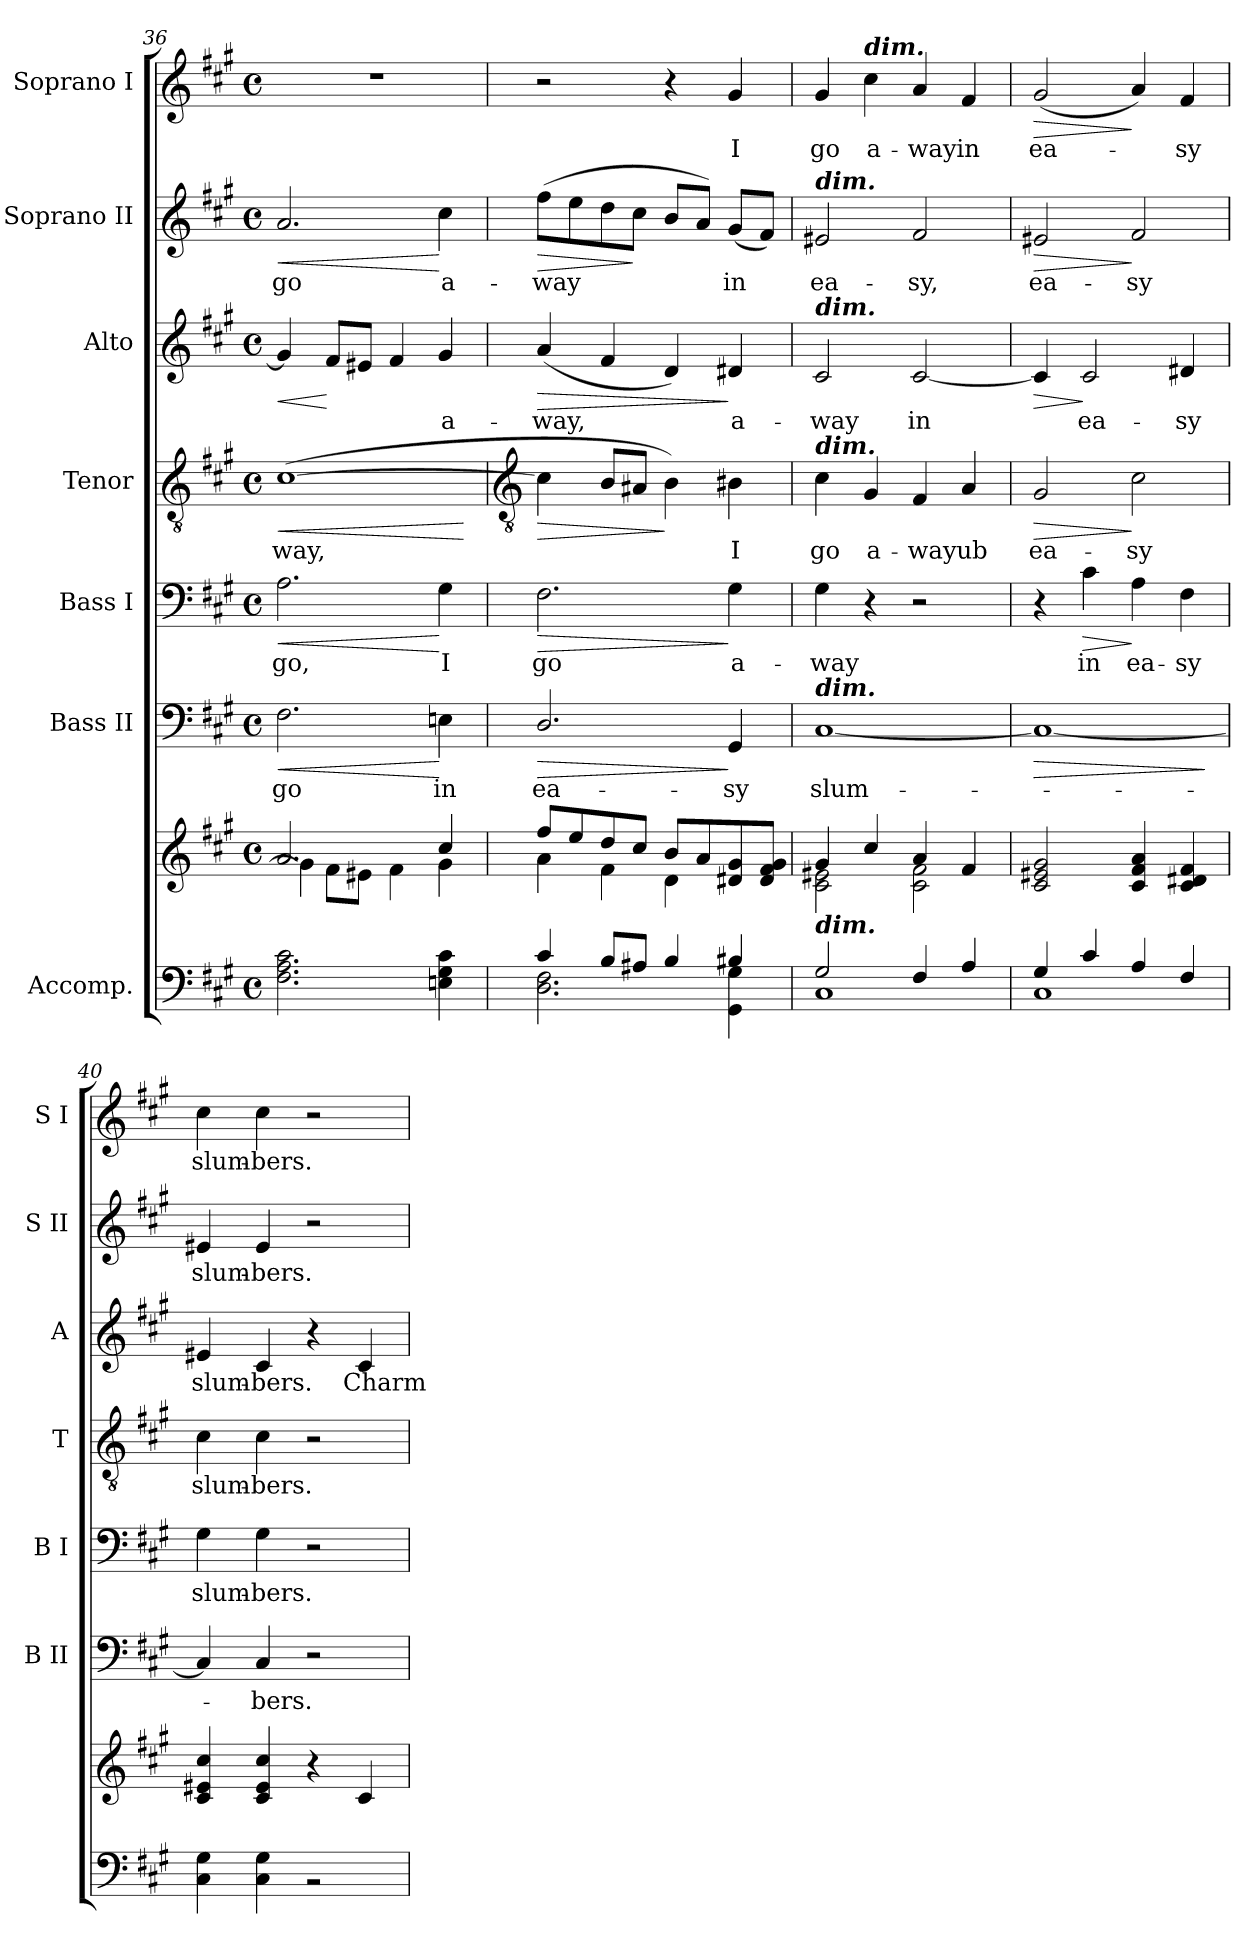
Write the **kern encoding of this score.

**kern	**kern	**kern	**text	**dynam	**kern	**text	**dynam	**kern	**text	**dynam	**kern	**text	**dynam	**kern	**text	**dynam	**kern	**text	**dynam
*part7	*part7	*part6	*part6	*part6	*part5	*part5	*part5	*part4	*part4	*part4	*part3	*part3	*part3	*part2	*part2	*part2	*part1	*part1	*part1
*staff8	*staff7	*staff6	*staff6	*staff6	*staff5	*staff5	*staff5	*staff4	*staff4	*staff4	*staff3	*staff3	*staff3	*staff2	*staff2	*staff2	*staff1	*staff1	*staff1
*I"Accomp.	*	*I"Bass II	*	*	*I"Bass I	*	*	*I"Tenor	*	*	*I"Alto	*	*	*I"Soprano II	*	*	*I"Soprano I	*	*
*	*	*I'B II	*	*	*I'B I	*	*	*I'T	*	*	*I'A	*	*	*I'S II	*	*	*I'S I	*	*
*clefF4	*clefG2	*clefF4	*	*	*clefF4	*	*	*clefGv2	*	*	*clefG2	*	*	*clefG2	*	*	*clefG2	*	*
*k[f#c#g#]	*k[f#c#g#]	*k[f#c#g#]	*	*	*k[f#c#g#]	*	*	*k[f#c#g#]	*	*	*k[f#c#g#]	*	*	*k[f#c#g#]	*	*	*k[f#c#g#]	*	*
*A:	*A:	*A:	*	*	*A:	*	*	*A:	*	*	*A:	*	*	*A:	*	*	*A:	*	*
*M4/4	*M4/4	*M4/4	*	*	*M4/4	*	*	*M4/4	*	*	*M4/4	*	*	*M4/4	*	*	*M4/4	*	*
*met(c)	*met(c)	*met(c)	*	*	*met(c)	*	*	*met(c)	*	*	*met(c)	*	*	*met(c)	*	*	*met(c)	*	*
=36	=36	=36	=36	=36	=36	=36	=36	=36	=36	=36	=36	=36	=36	=36	=36	=36	=36	=36	=36
*^	*^	*	*	*	*	*	*	*	*	*	*	*	*	*	*	*	*	*	*
!	!	!	!	!	!LO:LY:b	!LO:HP:b	!	!LO:LY:b	!LO:HP:b	!	!LO:LY:b	!LO:HP:b	!	!	!LO:HP:b	!	!LO:LY:b	!LO:HP:b	!	!	!
1ryy	2.F#\ 2.A\ 2.c#\	2.a/	4g#\]	2.F#	go	<	2.A	go,	<	(>[1c#	-way,	<	4g#]	.	<	2.a	go	<	1r	.	.
.	.	.	8f#\L	.	.	.	.	.	.	.	.	.	8f#L	.	[	.	.	.	.	.	.
.	.	.	8e#X\J	.	.	.	.	.	.	.	.	.	8e#XJ	.	.	.	.	.	.	.	.
.	.	.	4f#\	.	.	.	.	.	.	.	.	.	4f#	.	.	.	.	.	.	.	.
!	!	!	!	!	!LO:LY:b	!	!	!LO:LY:b	!	!	!	!	!	!LO:LY:b	!	!	!LO:LY:b	!	!	!	!
.	4En\ 4G#\ 4c#\	4cc#/	4g#\	4En	in	[	4G#	I	[	.	.	.	4g#	a-	.	4cc#	a-	[	.	.	.
*v	*v	*	*	*	*	*	*	*	*	*	*	*	*	*	*	*	*	*	*	*	*
*	*v	*v	*	*	*	*	*	*	*	*	*	*	*	*	*	*	*	*	*	*
.	.	.	.	.	.	.	.	.	.	[	.	.	.	.	.	.	.	.	.
!!LO:LB:g=z
=37	=37	=37	=37	=37	=37	=37	=37	=37	=37	=37	=37	=37	=37	=37	=37	=37	=37	=37	=37
*	*	*	*	*	*	*	*	*clefGv2	*	*	*	*	*	*	*	*	*	*	*
*^	*^	*	*	*	*	*	*	*	*	*	*	*	*	*	*	*	*	*	*
!	!	!	!	!	!LO:LY:b	!LO:HP:b	!	!LO:LY:b	!LO:HP:b	!	!	!LO:HP:b	!	!LO:LY:b	!LO:HP:b	!	!LO:LY:b	!LO:HP:b	!	!	!
4c#/	2.D\ 2.F#\	8ff#/L	4a\	2.D/	ea-	>	2.F#	go	>	4c#]	.	>	(<4a	-way,	>	(>8ff#L	-way	>	2r	.	.
.	.	8ee/	.	.	.	.	.	.	.	.	.	.	.	.	.	8ee	.	.	.	.	.
8B/L	.	8dd/	4f#\	.	.	.	.	.	.	8BL	.	.	4f#	.	.	8dd	.	.	.	.	.
8A#X/J	.	8cc#/J	.	.	.	.	.	.	.	8A#XJ	.	.	.	.	.	8cc#J	.	]	.	.	.
4B/	.	8b/L	4d\	.	.	.	.	.	.	4B)	.	]	4d)	.	.	8bL	.	.	4r	.	.
.	.	8a/	.	.	.	.	.	.	.	.	.	.	.	.	.	8aJ)	.	.	.	.	.
!	!	!	!	!	!LO:LY:b	!	!	!LO:LY:b	!	!	!LO:LY:b	!	!	!LO:LY:b	!	!	!LO:LY:b	!	!	!LO:LY:b	!
4B#X/	4GG#\ 4G#\	8d#X/ 8g#/	4ryy	4GG#	-sy	]	4G#	a-	]	4B#X	I	.	4d#X	a-	]	(<8g#L	in	.	4g#	I	.
.	.	8d#/ 8f#/ 8g#/J	.	.	.	.	.	.	.	.	.	.	.	.	.	8f#J)	.	.	.	.	.
=38	=38	=38	=38	=38	=38	=38	=38	=38	=38	=38	=38	=38	=38	=38	=38	=38	=38	=38	=38	=38	=38
!	!	!	!	!	!	!	!	!	!	!	!	!	!	!	!	!LO:TX:a:Bi:t=dim.	!	!	!	!	!
!	!	!	!	!	!	!	!	!	!	!	!	!	!LO:TX:a:Bi:t=dim.	!	!	!	!	!	!	!	!
!	!	!	!	!	!	!	!	!	!	!LO:TX:a:Bi:t=dim.	!	!	!	!	!	!	!	!	!	!	!
!	!	!	!	!LO:TX:a:Bi:t=dim.	!	!	!	!	!	!	!	!	!	!	!	!	!	!	!	!	!
!	!	!LO:TX:b:Bi:t=dim.	!	!	!	!	!	!	!	!	!	!	!	!	!	!	!	!	!	!	!
!	!	!	!	!	!LO:LY:b	!	!	!LO:LY:b	!	!	!LO:LY:b	!	!	!LO:LY:b	!	!	!LO:LY:b	!	!	!LO:LY:b	!
2G#/	1C#\	4g#/	2c#\ 2e#X\	[1C#	slum-	.	4G#	-way	.	4c#	go	.	2c#	-way	.	2e#X	ea-	.	4g#	go	.
!	!	!	!	!	!	!	!	!	!	!	!	!	!	!	!	!	!	!	!LO:TX:a:Bi:t=dim.	!	!
!	!	!	!	!	!	!	!	!	!	!	!LO:LY:b	!	!	!	!	!	!	!	!	!LO:LY:b	!
.	.	4cc#/	.	.	.	.	4r	.	.	4G#	a-	.	.	.	.	.	.	.	4cc#	a-	.
!	!	!	!	!	!	!	!	!	!	!	!LO:LY:b	!	!	!LO:LY:b	!	!	!LO:LY:b	!	!	!LO:LY:b	!
4F#/	.	4a/	2c#\ 2f#\	.	.	.	2r	.	.	4F#	-way	.	[2c#	in	.	2f#	-sy,	.	4a	-way	.
!	!	!	!	!	!	!	!	!	!	!	!LO:LY:b	!	!	!	!	!	!	!	!	!LO:LY:b	!
4A/	.	4f#/	.	.	.	.	.	.	.	4A	ub	.	.	.	.	.	.	.	4f#	in	.
*	*	*v	*v	*	*	*	*	*	*	*	*	*	*	*	*	*	*	*	*	*	*
=39	=39	=39	=39	=39	=39	=39	=39	=39	=39	=39	=39	=39	=39	=39	=39	=39	=39	=39	=39	=39
!	!	!	!	!	!LO:HP:b	!	!	!	!	!LO:LY:b	!LO:HP:b	!	!	!LO:HP:b	!	!LO:LY:b	!LO:HP:b	!	!LO:LY:b	!LO:HP:b
4G#/	1C#\	2c#/ 2e#X/ 2g#/	1C#_	.	>	4r	.	.	2G#	ea-	>	4c#]	.	>	2e#X	ea-	>	(<2g#	ea-	>
!	!	!	!	!	!	!	!LO:LY:b	!LO:HP:b	!	!	!	!	!LO:LY:b	!	!	!	!	!	!	!
4c#/	.	.	.	.	.	4c#	in	>	.	.	.	2c#	ea-	]	.	.	.	.	.	.
!	!	!	!	!	!	!	!LO:LY:b	!	!	!LO:LY:b	!	!	!	!	!	!LO:LY:b	!	!	!	!
4A/	.	4c#/ 4f#/ 4a/	.	.	.	4A	ea-	]	2c#	-sy	]	.	.	.	2f#	-sy	]	4a)	.	]
!	!	!	!	!	!	!	!LO:LY:b	!	!	!	!	!	!LO:LY:b	!	!	!	!	!	!LO:LY:b	!
4F#/	.	4c#/ 4d#X/ 4f#/	.	.	.	4F#	-sy	.	.	.	.	4d#X	-sy	.	.	.	.	4f#	sy	.
*v	*v	*	*	*	*	*	*	*	*	*	*	*	*	*	*	*	*	*	*	*
.	.	.	.	]	.	.	.	.	.	.	.	.	.	.	.	.	.	.	.
=40	=40	=40	=40	=40	=40	=40	=40	=40	=40	=40	=40	=40	=40	=40	=40	=40	=40	=40	=40
*^	*	*	*	*	*	*	*	*	*	*	*	*	*	*	*	*	*	*	*
!	!	!	!	!	!	!	!LO:LY:b	!	!	!LO:LY:b	!	!	!LO:LY:b	!	!	!LO:LY:b	!	!	!LO:LY:b	!
1ryy	4C#\ 4G#\	4c#/ 4e#X/ 4cc#/	4C#]	.	.	4G#	slum-	.	4c#	slum-	.	4e#X	slum-	.	4e#X	slum-	.	4cc#	slum-	.
!	!	!	!	!LO:LY:b	!	!	!LO:LY:b	!	!	!LO:LY:b	!	!	!LO:LY:b	!	!	!LO:LY:b	!	!	!LO:LY:b	!
.	4C#\ 4G#\	4c#/ 4e#/ 4cc#/	4C#	bers.	.	4G#	-bers.	.	4c#	-bers.	.	4c#	-bers.	.	4e#	-bers.	.	4cc#	-bers.	.
.	2r	4r	2r	.	.	2r	.	.	2r	.	.	4r	.	.	2r	.	.	2r	.	.
!	!	!	!	!	!	!	!	!	!	!	!	!	!LO:LY:b	!	!	!	!	!	!	!
.	.	4c#/	.	.	.	.	.	.	.	.	.	4c#	Charm	.	.	.	.	.	.	.
*v	*v	*	*	*	*	*	*	*	*	*	*	*	*	*	*	*	*	*	*	*
=	=	=	=	=	=	=	=	=	=	=	=	=	=	=	=	=	=	=	=
*-	*-	*-	*-	*-	*-	*-	*-	*-	*-	*-	*-	*-	*-	*-	*-	*-	*-	*-	*-
